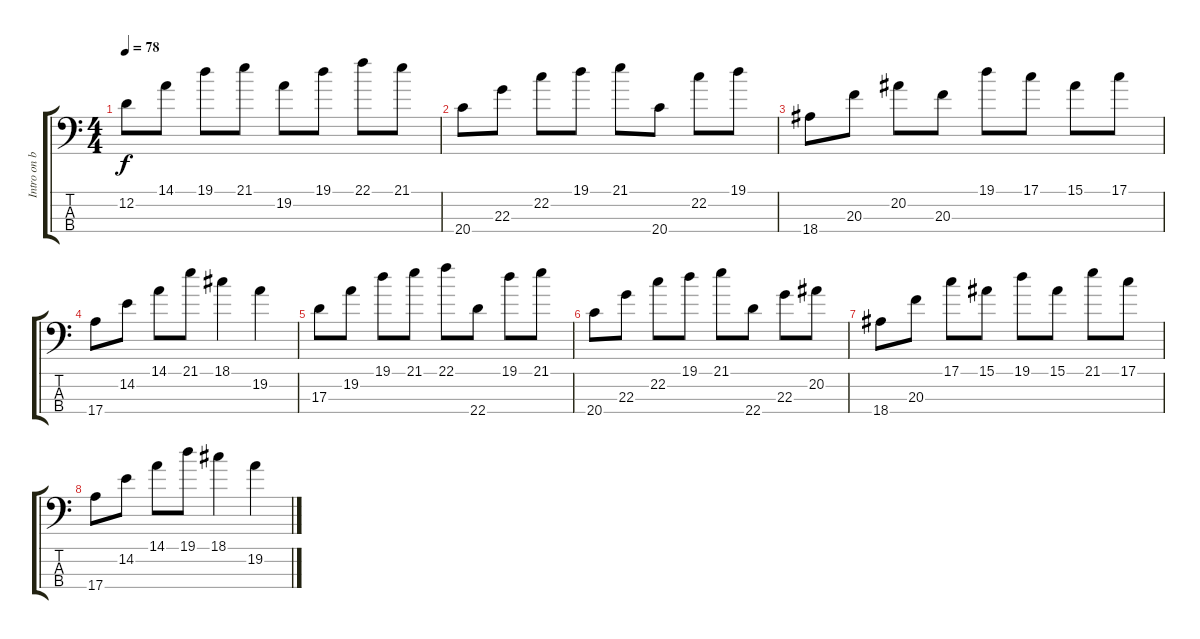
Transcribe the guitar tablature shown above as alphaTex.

\track ("Intro on bass" "Intro on b") {instrument electricbassfinger}
\staff {score tabs}
\tuning (G2 D2 A1 E1) {hide}
\ts (4 4)
\tempo 78
\clef f4
\ks c
12.2.8{dy f instrument electricbassfinger} 14.1.8 19.1.8 21.1.8 19.2.8 19.1.8 22.1.8 21.1.8 |
20.4.8 22.3.8 22.2.8 19.1.8 21.1.8 20.4.8 22.2.8 19.1.8 |
18.4.8 20.3.8 20.2.8 20.3.8 19.1.8 17.1.8 15.1.8 17.1.8 |
17.4.8 14.2.8 14.1.8 21.1.8 18.1.4 19.2.4 |
17.3.8 19.2.8 19.1.8 21.1.8 22.1.8 22.4.8 19.1.8 21.1.8 |
20.4.8 22.3.8 22.2.8 19.1.8 21.1.8 22.4.8 22.3.8 20.2.8 |
18.4.8 20.3.8 17.1.8 15.1.8 19.1.8 15.1.8 21.1.8 17.1.8 |
17.4.8 14.2.8 14.1.8 19.1.8 18.1.4 19.2.4
